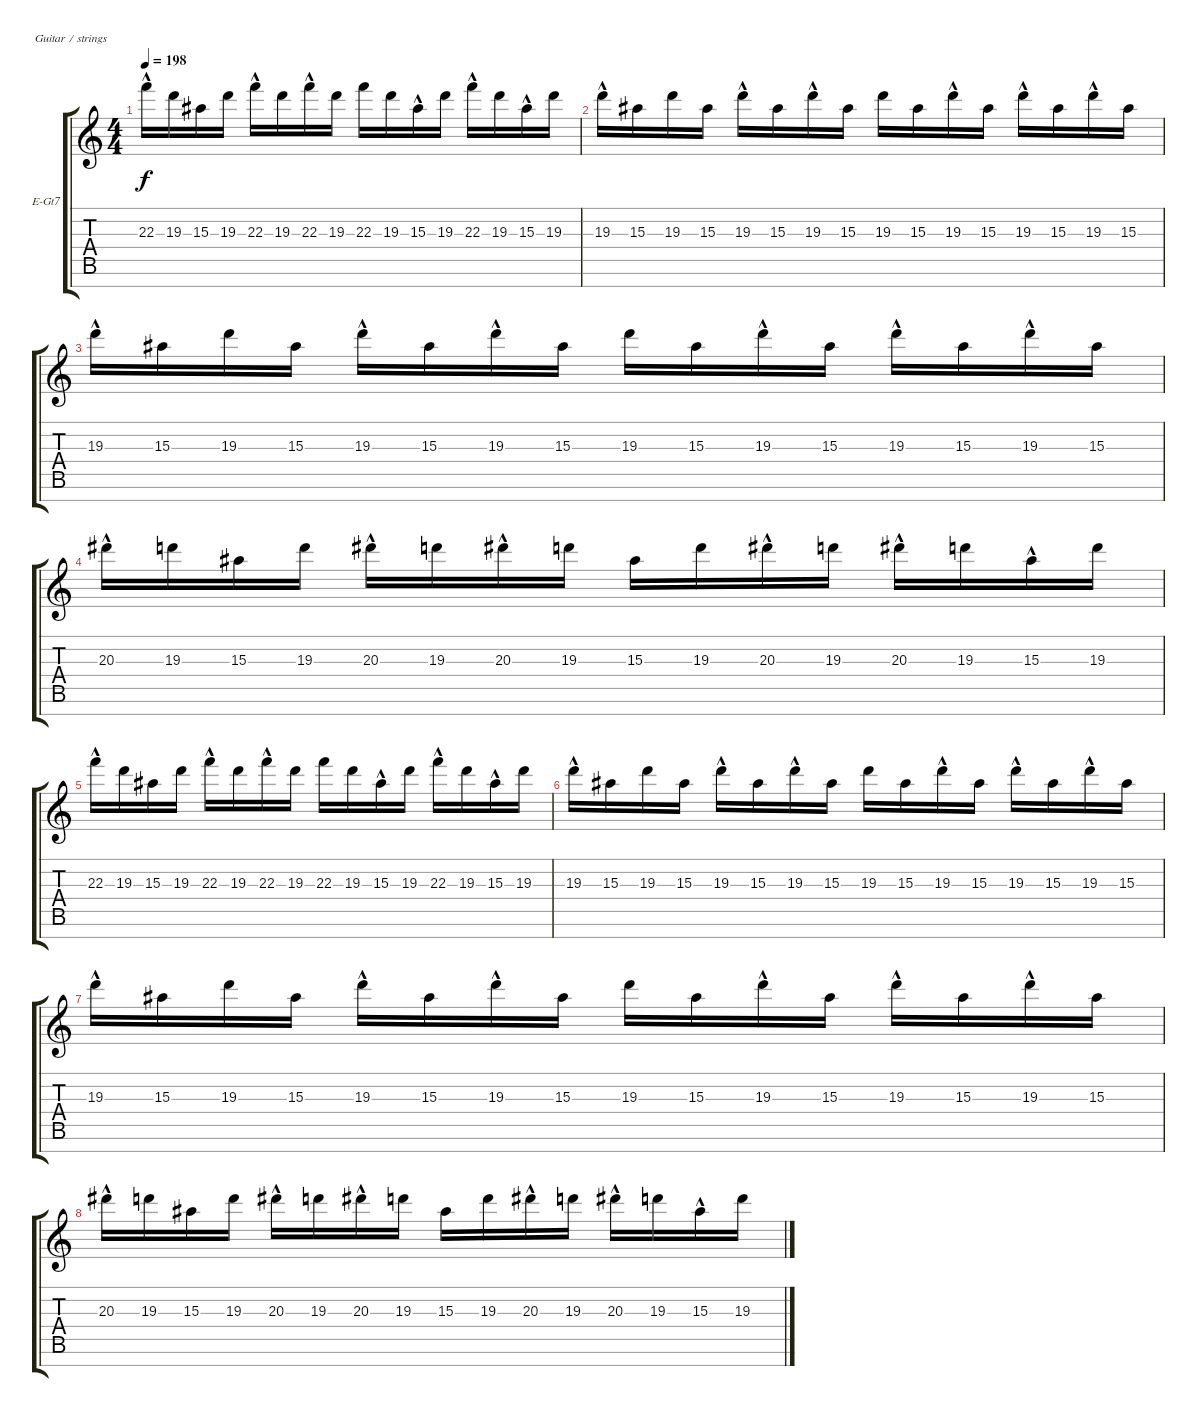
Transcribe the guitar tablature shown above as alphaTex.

\bracketExtendMode groupsimilarinstruments
\firstSystemTrackNameOrientation horizontal
\otherSystemsTrackNameOrientation horizontal
\track ("Electric Guitar" "E-Gt7") {instrument distortionguitar}
\staff {score tabs}
\tuning (E4 B3 G3 D3 A2 E2 B1)
\ts (4 4)
\tempo 198
\clef g2
\ks c
22.3{hac}.16{dy f} 19.3.16 15.3.16 19.3.16 22.3{hac}.16 19.3.16 22.3{hac}.16 19.3.16 22.3.16 19.3.16 15.3{hac}.16 19.3.16 22.3{hac}.16 19.3.16 15.3{hac}.16 19.3.16 |
19.3{hac}.16 15.3.16 19.3.16 15.3.16 19.3{hac}.16 15.3.16 19.3{hac}.16 15.3.16 19.3.16 15.3.16 19.3{hac}.16 15.3.16 19.3{hac}.16 15.3.16 19.3{hac}.16 15.3.16 |
19.3{hac}.16 15.3.16 19.3.16 15.3.16 19.3{hac}.16 15.3.16 19.3{hac}.16 15.3.16 19.3.16 15.3.16 19.3{hac}.16 15.3.16 19.3{hac}.16 15.3.16 19.3{hac}.16 15.3.16 |
20.3{hac}.16 19.3.16 15.3.16 19.3.16 20.3{hac}.16 19.3.16 20.3{hac}.16 19.3.16 15.3.16 19.3.16 20.3{hac}.16 19.3.16 20.3{hac}.16 19.3.16 15.3{hac}.16 19.3.16 |
22.3{hac}.16 19.3.16 15.3.16 19.3.16 22.3{hac}.16 19.3.16 22.3{hac}.16 19.3.16 22.3.16 19.3.16 15.3{hac}.16 19.3.16 22.3{hac}.16 19.3.16 15.3{hac}.16 19.3.16 |
19.3{hac}.16 15.3.16 19.3.16 15.3.16 19.3{hac}.16 15.3.16 19.3{hac}.16 15.3.16 19.3.16 15.3.16 19.3{hac}.16 15.3.16 19.3{hac}.16 15.3.16 19.3{hac}.16 15.3.16 |
19.3{hac}.16 15.3.16 19.3.16 15.3.16 19.3{hac}.16 15.3.16 19.3{hac}.16 15.3.16 19.3.16 15.3.16 19.3{hac}.16 15.3.16 19.3{hac}.16 15.3.16 19.3{hac}.16 15.3.16 |
20.3{hac}.16 19.3.16 15.3.16 19.3.16 20.3{hac}.16 19.3.16 20.3{hac}.16 19.3.16 15.3.16 19.3.16 20.3{hac}.16 19.3.16 20.3{hac}.16 19.3.16 15.3{hac}.16 19.3.16
